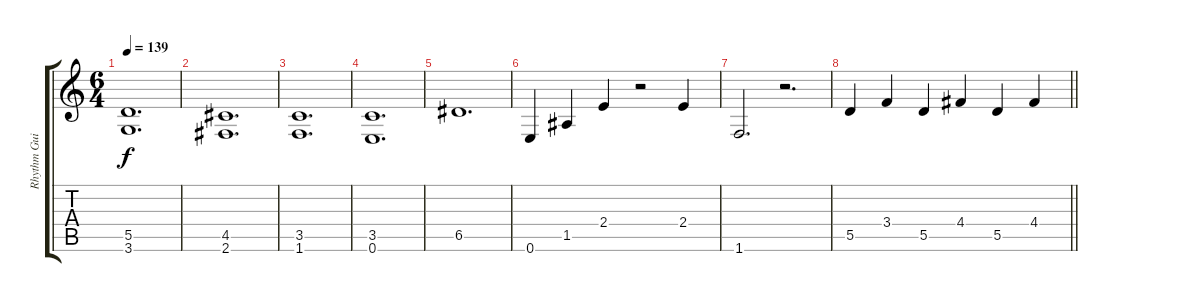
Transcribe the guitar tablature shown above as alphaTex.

\track ("Rhythm Guitar II (Tim Renwick)" "Rhythm Gui") {instrument electricguitarclean}
\staff {score tabs}
\tuning (E4 B3 G3 D3 A2 E2) {hide}
\ts (6 4)
\tempo 139
\clef g2
\ks c
(5.5 3.6).1{d dy f} |
(4.5 2.6).1{d} |
(3.5 1.6).1{d} |
(3.5 0.6).1{d} |
6.5.1{d} |
0.6.4 1.5.4 2.4.4 r.2 2.4.4 |
1.6.2{d} r.2{d} |
\barLineRight lightlight
5.5.4 3.4.4 5.5.4 4.4.4 5.5.4 4.4.4
